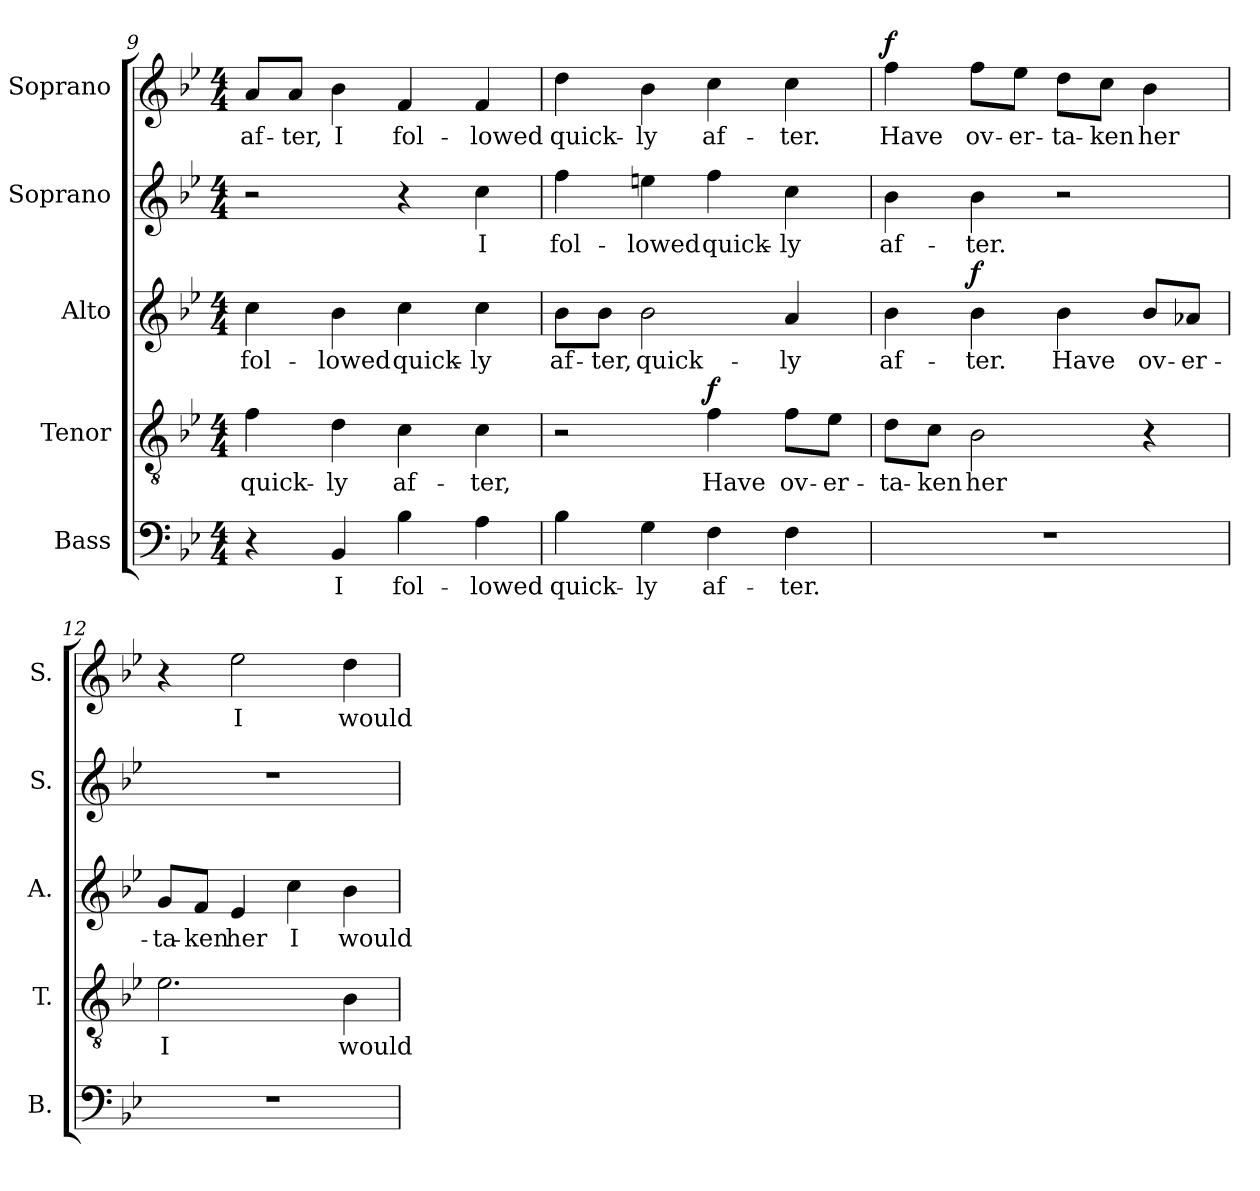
**kern	**text	**kern	**text	**dynam	**kern	**text	**dynam	**kern	**text	**kern	**text	**dynam
*part5	*part5	*part4	*part4	*part4	*part3	*part3	*part3	*part2	*part2	*part1	*part1	*part1
*staff5	*staff5	*staff4	*staff4	*staff4	*staff3	*staff3	*staff3	*staff2	*staff2	*staff1	*staff1	*staff1
*I"Bass	*	*I"Tenor	*	*	*I"Alto	*	*	*I"Soprano	*	*I"Soprano	*	*
*I'B.	*	*I'T.	*	*	*I'A.	*	*	*I'S.	*	*I'S.	*	*
!!LO:PB:g=z
*clefF4	*	*clefGv2	*	*	*clefG2	*	*	*clefG2	*	*clefG2	*	*
*	*	*ITrd7c12	*	*	*	*	*	*	*	*	*	*
*k[b-e-]	*	*k[b-e-]	*	*	*k[b-e-]	*	*	*k[b-e-]	*	*k[b-e-]	*	*
*B-:	*	*B-:	*	*	*B-:	*	*	*B-:	*	*B-:	*	*
*M4/4	*	*M4/4	*	*	*M4/4	*	*	*M4/4	*	*M4/4	*	*
=9	=9	=9	=9	=9	=9	=9	=9	=9	=9	=9	=9	=9
!	!	!	!LO:LY:b:color=#000000	!	!	!	!	!	!	!	!	!
!	!	!	!	!	!	!LO:LY:b:color=#000000	!	!	!	!	!	!
!	!	!	!	!	!	!	!	!	!	!	!LO:LY:b:color=#000000	!
4r	.	4Fi\	quick-	.	4cci\	fol-	.	2r	.	8ai/L	af-	.
!	!	!	!	!	!	!	!	!	!	!	!LO:LY:b:color=#000000	!
.	.	.	.	.	.	.	.	.	.	8ai/J	-ter,	.
!	!LO:LY:b:color=#000000	!	!	!	!	!	!	!	!	!	!	!
!	!	!	!LO:LY:b:color=#000000	!	!	!	!	!	!	!	!	!
!	!	!	!	!	!	!LO:LY:b:color=#000000	!	!	!	!	!	!
!	!	!	!	!	!	!	!	!	!	!	!LO:LY:b:color=#000000	!
4BB-i/	I	4Di\	-ly	.	4b-i\	-lowed	.	.	.	4b-i\	I	.
!	!LO:LY:b:color=#000000	!	!	!	!	!	!	!	!	!	!	!
!	!	!	!LO:LY:b:color=#000000	!	!	!	!	!	!	!	!	!
!	!	!	!	!	!	!LO:LY:b:color=#000000	!	!	!	!	!	!
!	!	!	!	!	!	!	!	!	!	!	!LO:LY:b:color=#000000	!
4B-i\	fol-	4Ci\	af-	.	4cci\	quick-	.	4r	.	4fi/	fol-	.
!	!LO:LY:b:color=#000000	!	!	!	!	!	!	!	!	!	!	!
!	!	!	!LO:LY:b:color=#000000	!	!	!	!	!	!	!	!	!
!	!	!	!	!	!	!LO:LY:b:color=#000000	!	!	!	!	!	!
!	!	!	!	!	!	!	!	!	!LO:LY:b:color=#000000	!	!	!
!	!	!	!	!	!	!	!	!	!	!	!LO:LY:b:color=#000000	!
4Ai\	-lowed	4Ci\	-ter,	.	4cci\	-ly	.	4cci\	I	4fi/	-lowed	.
=10	=10	=10	=10	=10	=10	=10	=10	=10	=10	=10	=10	=10
!	!LO:LY:b:color=#000000	!	!	!	!	!	!	!	!	!	!	!
!	!	!	!	!	!	!LO:LY:b:color=#000000	!	!	!	!	!	!
!	!	!	!	!	!	!	!	!	!LO:LY:b:color=#000000	!	!	!
!	!	!	!	!	!	!	!	!	!	!	!LO:LY:b:color=#000000	!
4B-i\	quick-	2r	.	.	8b-i\L	af-	.	4ffi\	fol-	4ddi\	quick-	.
!	!	!	!	!	!	!LO:LY:b:color=#000000	!	!	!	!	!	!
.	.	.	.	.	8b-i\J	-ter,	.	.	.	.	.	.
!	!LO:LY:b:color=#000000	!	!	!	!	!	!	!	!	!	!	!
!	!	!	!	!	!	!LO:LY:b:color=#000000	!	!	!	!	!	!
!	!	!	!	!	!	!	!	!	!LO:LY:b:color=#000000	!	!	!
!	!	!	!	!	!	!	!	!	!	!	!LO:LY:b:color=#000000	!
4Gi\	-ly	.	.	.	2b-i\	quick-	.	4eeni\	-lowed	4b-i\	-ly	.
!	!LO:LY:b:color=#000000	!	!	!	!	!	!	!	!	!	!	!
!	!	!	!LO:LY:b:color=#000000	!	!	!	!	!	!	!	!	!
!	!	!	!	!	!	!	!	!	!LO:LY:b:color=#000000	!	!	!
!	!	!	!	!	!	!	!	!	!	!	!LO:LY:b:color=#000000	!
4Fi\	af-	4Fi\	Have	f	.	.	.	4ffi\	quick-	4cci\	af-	.
!	!LO:LY:b:color=#000000	!	!	!	!	!	!	!	!	!	!	!
!	!	!	!LO:LY:b:color=#000000	!	!	!	!	!	!	!	!	!
!	!	!	!	!	!	!LO:LY:b:color=#000000	!	!	!	!	!	!
!	!	!	!	!	!	!	!	!	!LO:LY:b:color=#000000	!	!	!
!	!	!	!	!	!	!	!	!	!	!	!LO:LY:b:color=#000000	!
4Fi\	-ter.	8Fi\L	ov-	.	4ai/	-ly	.	4cci\	-ly	4cci\	-ter.	.
!	!	!	!LO:LY:b:color=#000000	!	!	!	!	!	!	!	!	!
.	.	8E-i\J	-er-	.	.	.	.	.	.	.	.	.
=11	=11	=11	=11	=11	=11	=11	=11	=11	=11	=11	=11	=11
!	!	!	!LO:LY:b:color=#000000	!	!	!	!	!	!	!	!	!
!	!	!	!	!	!	!LO:LY:b:color=#000000	!	!	!	!	!	!
!	!	!	!	!	!	!	!	!	!LO:LY:b:color=#000000	!	!	!
!	!	!	!	!	!	!	!	!	!	!	!LO:LY:b:color=#000000	!
1r	.	8Di\L	-ta-	.	4b-i\	af-	.	4b-i\	af-	4ffi\	Have	f
!	!	!	!LO:LY:b:color=#000000	!	!	!	!	!	!	!	!	!
.	.	8Ci\J	-ken	.	.	.	.	.	.	.	.	.
!	!	!	!LO:LY:b:color=#000000	!	!	!	!	!	!	!	!	!
!	!	!	!	!	!	!LO:LY:b:color=#000000	!	!	!	!	!	!
!	!	!	!	!	!	!	!	!	!LO:LY:b:color=#000000	!	!	!
!	!	!	!	!	!	!	!	!	!	!	!LO:LY:b:color=#000000	!
.	.	2BB-i\	her	.	4b-i\	-ter.	f	4b-i\	-ter.	8ffi\L	ov-	.
!	!	!	!	!	!	!	!	!	!	!	!LO:LY:b:color=#000000	!
.	.	.	.	.	.	.	.	.	.	8ee-i\J	-er-	.
!	!	!	!	!	!	!LO:LY:b:color=#000000	!	!	!	!	!	!
!	!	!	!	!	!	!	!	!	!	!	!LO:LY:b:color=#000000	!
.	.	.	.	.	4b-i\	Have	.	2r	.	8ddi\L	-ta-	.
!	!	!	!	!	!	!	!	!	!	!	!LO:LY:b:color=#000000	!
.	.	.	.	.	.	.	.	.	.	8cci\J	-ken	.
!	!	!	!	!	!	!LO:LY:b:color=#000000	!	!	!	!	!	!
!	!	!	!	!	!	!	!	!	!	!	!LO:LY:b:color=#000000	!
.	.	4r	.	.	8b-i/L	ov-	.	.	.	4b-i\	her	.
!	!	!	!	!	!	!LO:LY:b:color=#000000	!	!	!	!	!	!
.	.	.	.	.	8a-Xi/J	-er-	.	.	.	.	.	.
=12	=12	=12	=12	=12	=12	=12	=12	=12	=12	=12	=12	=12
!	!	!	!LO:LY:b:color=#000000	!	!	!	!	!	!	!	!	!
!	!	!	!	!	!	!LO:LY:b:color=#000000	!	!	!	!	!	!
1r	.	2.E-i\	I	.	8gi/L	-ta-	.	1r	.	4r	.	.
!	!	!	!	!	!	!LO:LY:b:color=#000000	!	!	!	!	!	!
.	.	.	.	.	8fi/J	-ken	.	.	.	.	.	.
!	!	!	!	!	!	!LO:LY:b:color=#000000	!	!	!	!	!	!
!	!	!	!	!	!	!	!	!	!	!	!LO:LY:b:color=#000000	!
.	.	.	.	.	4e-i/	her	.	.	.	2ee-i\	I	.
!	!	!	!	!	!	!LO:LY:b:color=#000000	!	!	!	!	!	!
.	.	.	.	.	4cci\	I	.	.	.	.	.	.
!	!	!	!LO:LY:b:color=#000000	!	!	!	!	!	!	!	!	!
!	!	!	!	!	!	!LO:LY:b:color=#000000	!	!	!	!	!	!
!	!	!	!	!	!	!	!	!	!	!	!LO:LY:b:color=#000000	!
.	.	4BB-i\	would	.	4b-i\	would	.	.	.	4ddi\	would	.
=	=	=	=	=	=	=	=	=	=	=	=	=
*-	*-	*-	*-	*-	*-	*-	*-	*-	*-	*-	*-	*-
